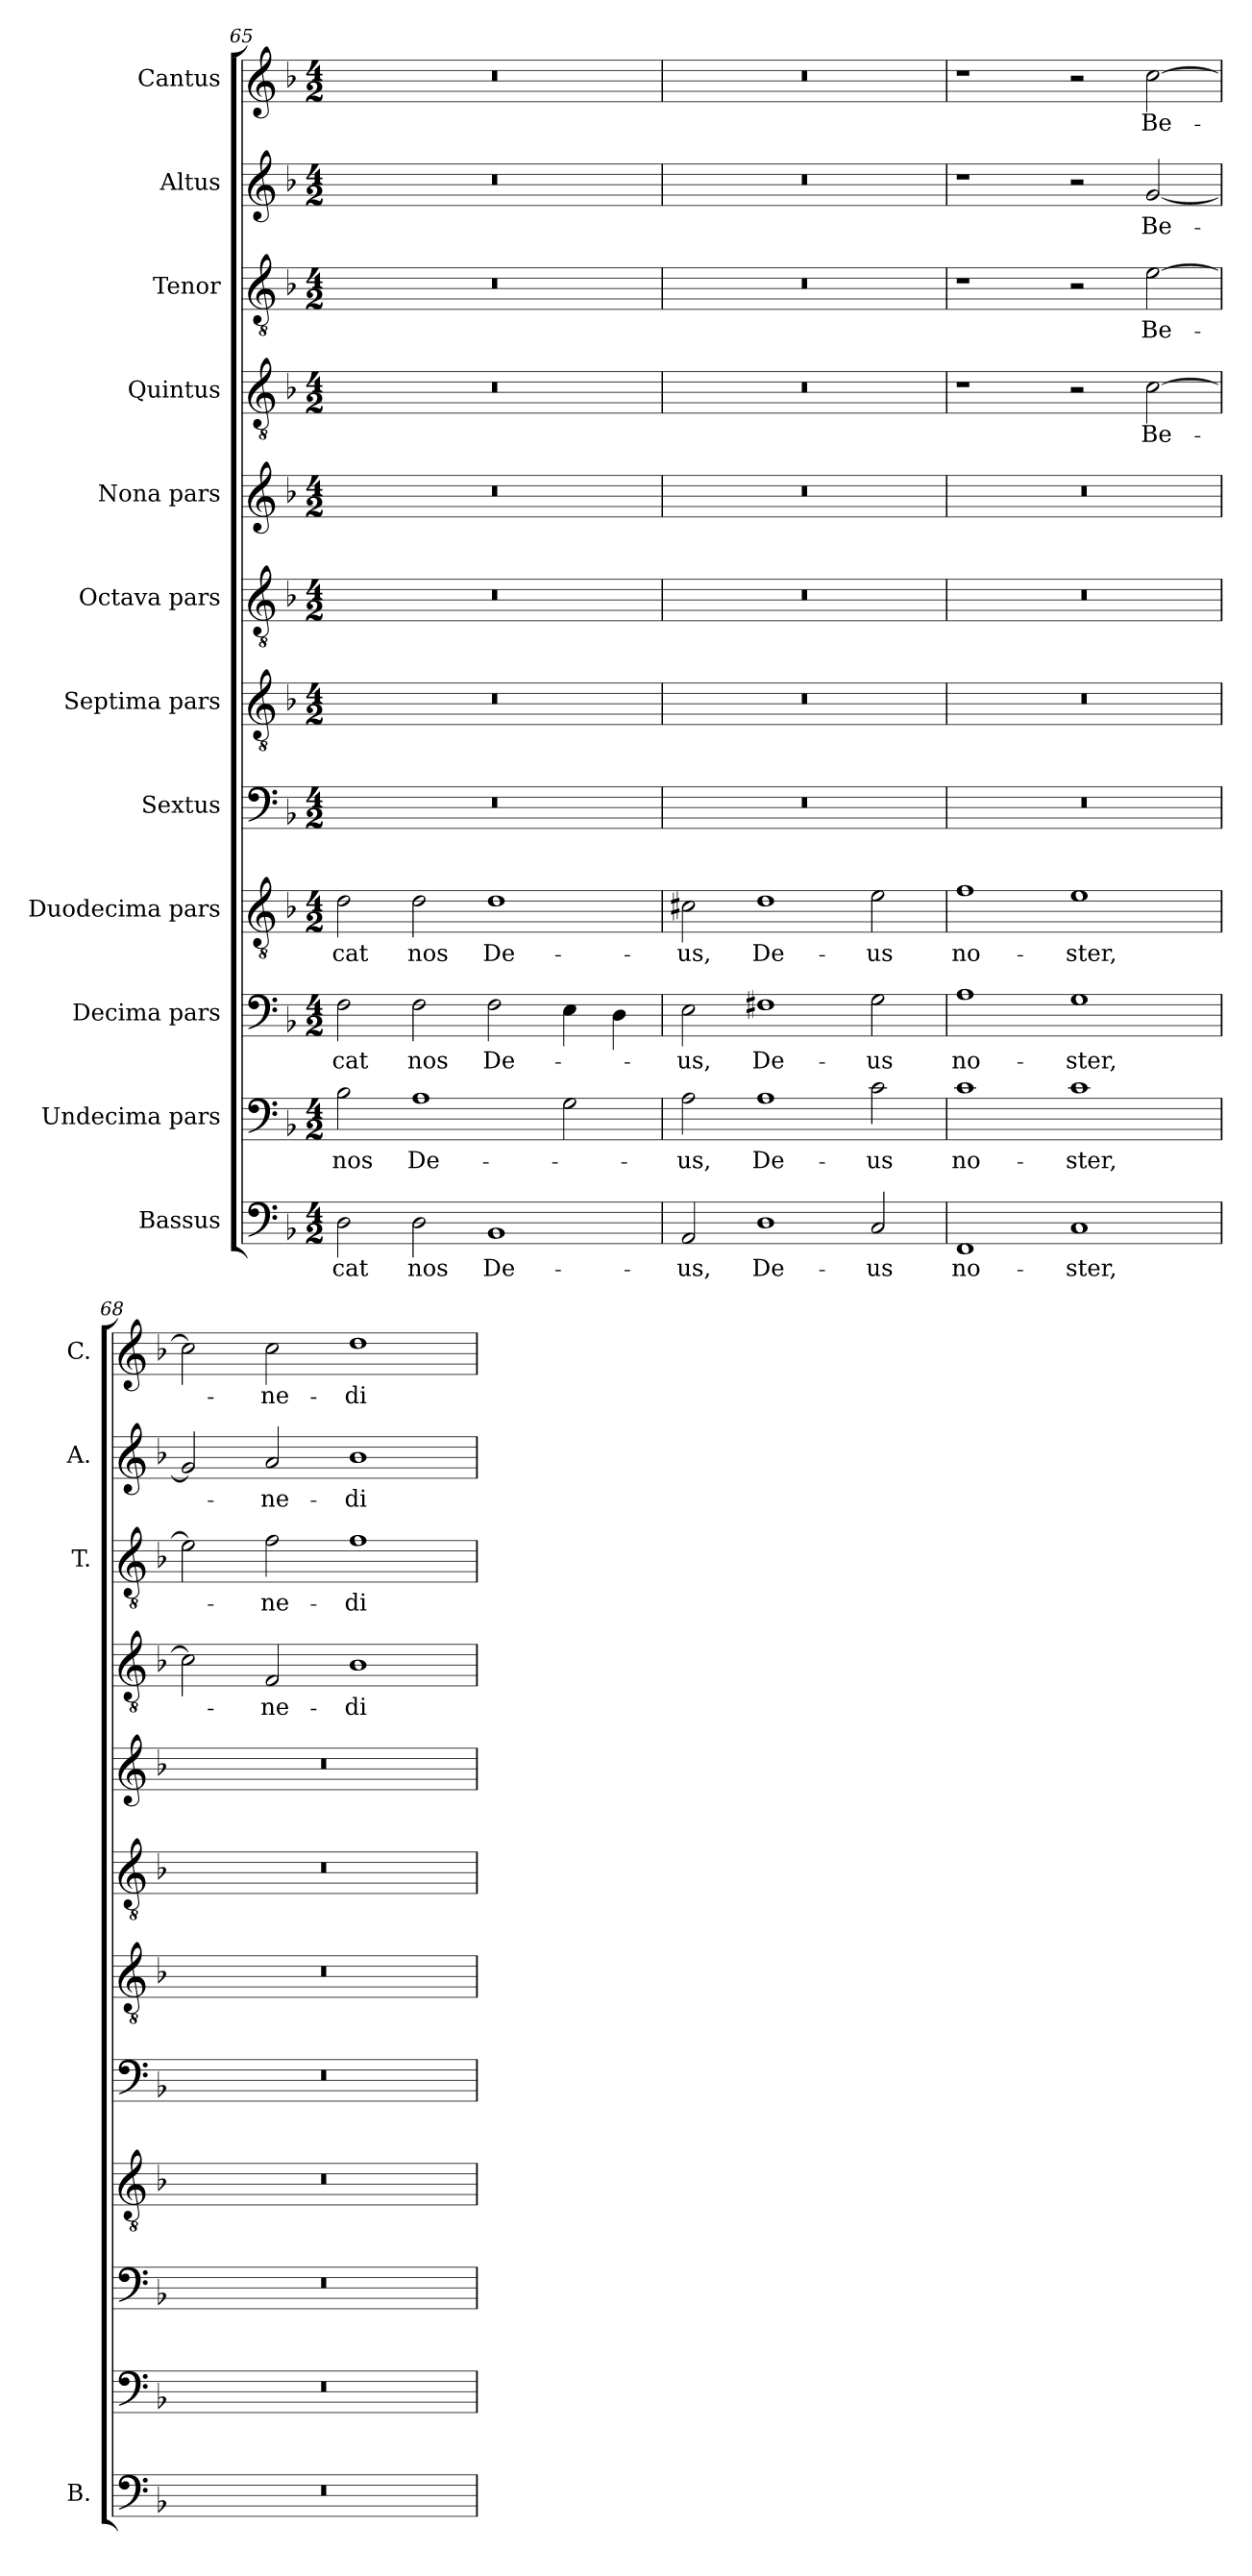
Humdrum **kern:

**kern	**text	**kern	**text	**kern	**text	**kern	**text	**kern	**kern	**kern	**kern	**kern	**text	**kern	**text	**kern	**text	**kern	**text
*part12	*part12	*part11	*part11	*part10	*part10	*part9	*part9	*part8	*part7	*part6	*part5	*part4	*part4	*part3	*part3	*part2	*part2	*part1	*part1
*staff12	*staff12	*staff11	*staff11	*staff10	*staff10	*staff9	*staff9	*staff8	*staff7	*staff6	*staff5	*staff4	*staff4	*staff3	*staff3	*staff2	*staff2	*staff1	*staff1
*I"Bassus	*	*I"Undecima pars	*	*I"Decima pars	*	*I"Duodecima pars	*	*I"Sextus	*I"Septima pars	*I"Octava pars	*I"Nona pars	*I"Quintus	*	*I"Tenor	*	*I"Altus	*	*I"Cantus	*
*I'B.	*	*	*	*	*	*	*	*	*	*	*	*	*	*I'T.	*	*I'A.	*	*I'C.	*
*clefF4	*	*clefF4	*	*clefF4	*	*clefGv2	*	*clefF4	*clefGv2	*clefGv2	*clefG2	*clefGv2	*	*clefGv2	*	*clefG2	*	*clefG2	*
*	*	*	*	*	*	*ITrd7c12	*	*	*ITrd7c12	*ITrd7c12	*	*ITrd7c12	*	*ITrd7c12	*	*	*	*	*
*k[b-]	*	*k[b-]	*	*k[b-]	*	*k[b-]	*	*k[b-]	*k[b-]	*k[b-]	*k[b-]	*k[b-]	*	*k[b-]	*	*k[b-]	*	*k[b-]	*
*F:	*	*F:	*	*F:	*	*F:	*	*F:	*F:	*F:	*F:	*F:	*	*F:	*	*F:	*	*F:	*
*M4/2	*	*M4/2	*	*M4/2	*	*M4/2	*	*M4/2	*M4/2	*M4/2	*M4/2	*M4/2	*	*M4/2	*	*M4/2	*	*M4/2	*
=65	=65	=65	=65	=65	=65	=65	=65	=65	=65	=65	=65	=65	=65	=65	=65	=65	=65	=65	=65
!	!LO:LY:b	!	!LO:LY:b	!	!LO:LY:b	!	!LO:LY:b	!LO:N:vis=1	!LO:N:vis=1	!LO:N:vis=1	!LO:N:vis=1	!LO:N:vis=1	!	!LO:N:vis=1	!	!LO:N:vis=1	!	!LO:N:vis=1	!
2D\	-cat	2B-\	nos	2F\	-cat	2D\	-cat	0r	0r	0r	0r	0r	.	0r	.	0r	.	0r	.
!	!LO:LY:b	!	!LO:LY:b	!	!LO:LY:b	!	!LO:LY:b	!	!	!	!	!	!	!	!	!	!	!	!
2D\	nos	1A	De-	2F\	nos	2D\	nos	.	.	.	.	.	.	.	.	.	.	.	.
!	!LO:LY:b	!	!	!	!LO:LY:b	!	!LO:LY:b	!	!	!	!	!	!	!	!	!	!	!	!
1BB-	De-	.	.	2F\	De-	1D	De-	.	.	.	.	.	.	.	.	.	.	.	.
.	.	2G\	.	4E\	.	.	.	.	.	.	.	.	.	.	.	.	.	.	.
.	.	.	.	4D\	.	.	.	.	.	.	.	.	.	.	.	.	.	.	.
!!LO:PB:g=z
=66	=66	=66	=66	=66	=66	=66	=66	=66	=66	=66	=66	=66	=66	=66	=66	=66	=66	=66	=66
!	!LO:LY:b	!	!LO:LY:b	!	!LO:LY:b	!	!LO:LY:b	!LO:N:vis=1	!LO:N:vis=1	!LO:N:vis=1	!LO:N:vis=1	!LO:N:vis=1	!	!LO:N:vis=1	!	!LO:N:vis=1	!	!LO:N:vis=1	!
2AA/	-us,	2A\	-us,	2E\	-us,	2C#X\	-us,	0r	0r	0r	0r	0r	.	0r	.	0r	.	0r	.
!	!LO:LY:b	!	!LO:LY:b	!	!LO:LY:b	!	!LO:LY:b	!	!	!	!	!	!	!	!	!	!	!	!
1D	De-	1A	De-	1F#X	De-	1D	De-	.	.	.	.	.	.	.	.	.	.	.	.
!	!LO:LY:b	!	!LO:LY:b	!	!LO:LY:b	!	!LO:LY:b	!	!	!	!	!	!	!	!	!	!	!	!
2C/	-us	2c\	-us	2G\	-us	2E\	-us	.	.	.	.	.	.	.	.	.	.	.	.
=67	=67	=67	=67	=67	=67	=67	=67	=67	=67	=67	=67	=67	=67	=67	=67	=67	=67	=67	=67
!	!LO:LY:b	!	!LO:LY:b	!	!LO:LY:b	!	!LO:LY:b	!LO:N:vis=1	!LO:N:vis=1	!LO:N:vis=1	!LO:N:vis=1	!	!	!	!	!	!	!	!
1FF	no-	1c	no-	1A	no-	1F	no-	0r	0r	0r	0r	1r	.	1r	.	1r	.	1r	.
!	!LO:LY:b	!	!LO:LY:b	!	!LO:LY:b	!	!LO:LY:b	!	!	!	!	!	!	!	!	!	!	!	!
1C	-ster,	1c	-ster,	1G	-ster,	1E	-ster,	.	.	.	.	2r	.	2r	.	2r	.	2r	.
!	!	!	!	!	!	!	!	!	!	!	!	!	!LO:LY:b	!	!LO:LY:b	!	!LO:LY:b	!	!LO:LY:b
.	.	.	.	.	.	.	.	.	.	.	.	[>2C\	Be-	[>2E\	Be-	[<2g/	Be-	[>2cc\	Be-
=68	=68	=68	=68	=68	=68	=68	=68	=68	=68	=68	=68	=68	=68	=68	=68	=68	=68	=68	=68
!LO:N:vis=1	!	!LO:N:vis=1	!	!LO:N:vis=1	!	!LO:N:vis=1	!	!LO:N:vis=1	!LO:N:vis=1	!LO:N:vis=1	!LO:N:vis=1	!	!	!	!	!	!	!	!
0r	.	0r	.	0r	.	0r	.	0r	0r	0r	0r	2C\]	.	2E\]	.	2g/]	.	2cc\]	.
!	!	!	!	!	!	!	!	!	!	!	!	!	!LO:LY:b	!	!LO:LY:b	!	!LO:LY:b	!	!LO:LY:b
.	.	.	.	.	.	.	.	.	.	.	.	2FF/	-ne-	2F\	-ne-	2a/	-ne-	2cc\	-ne-
!	!	!	!	!	!	!	!	!	!	!	!	!	!LO:LY:b	!	!LO:LY:b	!	!LO:LY:b	!	!LO:LY:b
.	.	.	.	.	.	.	.	.	.	.	.	1BB-	-di-	1F	-di-	1b-	-di-	1dd	-di-
=	=	=	=	=	=	=	=	=	=	=	=	=	=	=	=	=	=	=	=
*-	*-	*-	*-	*-	*-	*-	*-	*-	*-	*-	*-	*-	*-	*-	*-	*-	*-	*-	*-
